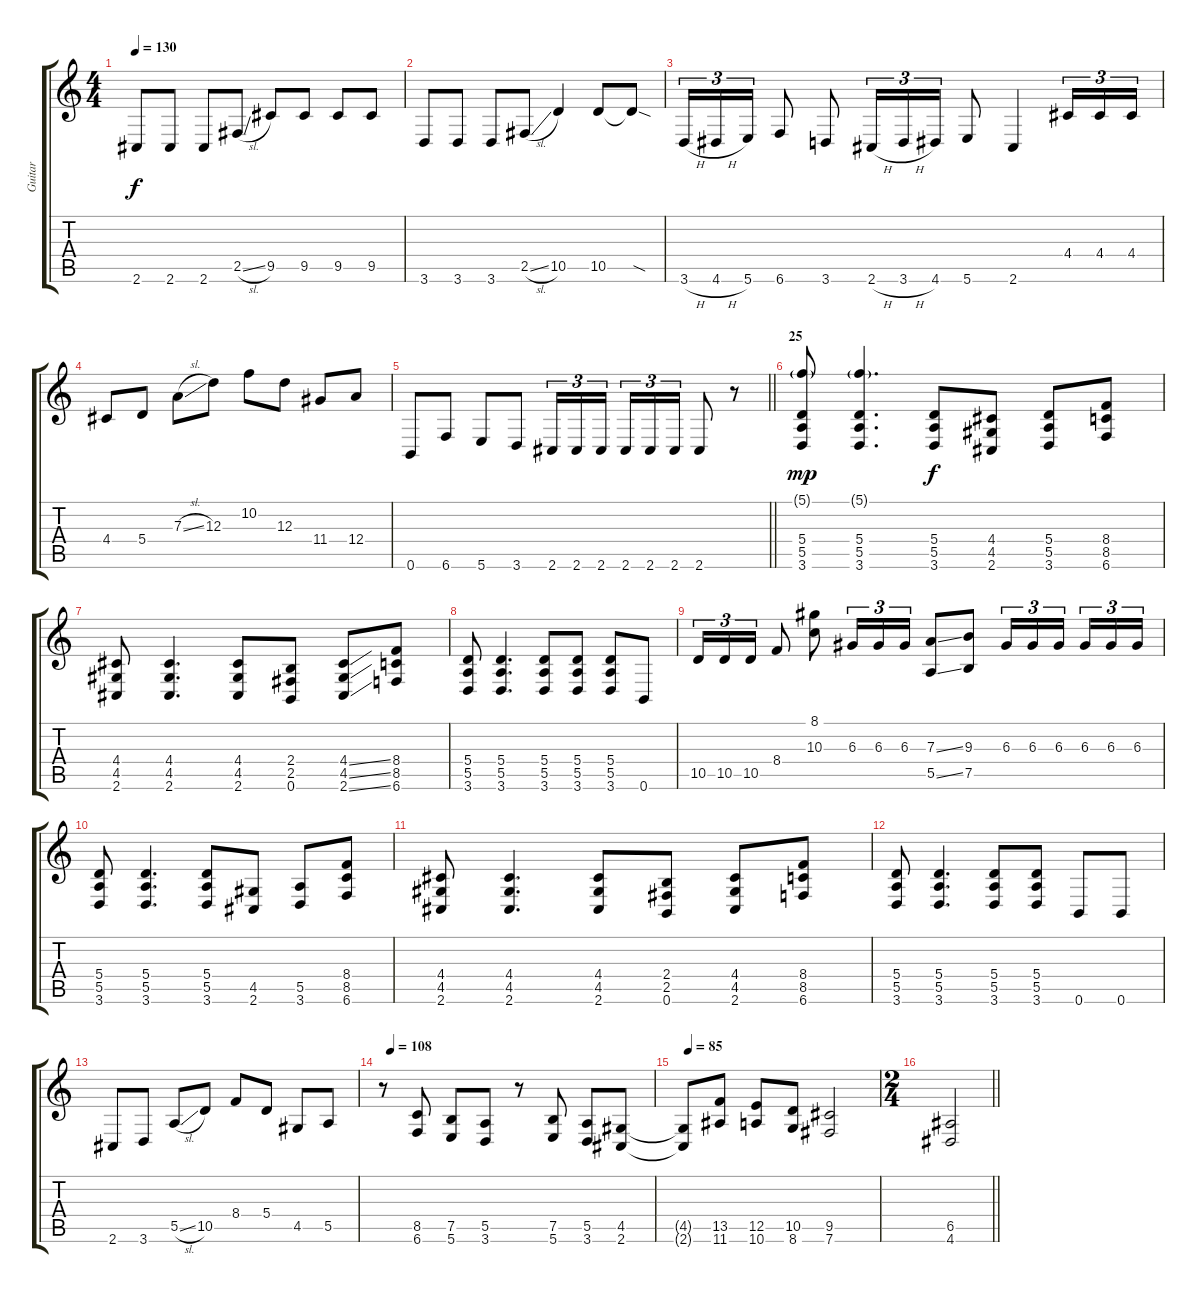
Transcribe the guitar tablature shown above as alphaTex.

\track ("Guitar" "Guitar") {instrument distortionguitar}
\staff {score tabs}
\tuning (C4 G3 D3 A2 E2 B1) {hide}
\ts (4 4)
\tempo 130
\clef g2
\ks c
2.6.8{dy f} 2.6.8 2.6.8 2.5{sl}.8 9.5.8 9.5.8 9.5.8 9.5.8 |
3.6.8 3.6.8 3.6.8 2.5{sl}.8 10.5.4 10.5.8 10.5{sod t}.8 |
3.6{h}.16{tu (3 2)} 4.6{h}.16{tu (3 2)} 5.6.16{tu (3 2)} 6.6.8 3.6.8 2.6{h}.16{tu (3 2)} 3.6{h}.16{tu (3 2)} 4.6.16{tu (3 2)} 5.6.8 2.6.4 4.4.16{tu (3 2)} 4.4.16{tu (3 2)} 4.4.16{tu (3 2)} |
4.4.8 5.4.8 7.3{sl}.8 12.3.8 10.2.8 12.3.8 11.4.8 12.4.8 |
\barLineRight lightlight
0.6.8 6.6.8 5.6.8 3.6.8 2.6.16{tu (3 2)} 2.6.16{tu (3 2)} 2.6.16{tu (3 2) beam splitsecondary} 2.6.16{tu (3 2)} 2.6.16{tu (3 2)} 2.6.16{tu (3 2)} 2.6.8 r.8 |
\section ("" "25")
(5.1{g} 5.4 5.5 3.6).8{dy mp} (5.1{g} 5.4 5.5 3.6).4{d} (5.4 5.5 3.6).8{dy f} (4.4 4.5 2.6).8 (5.4 5.5 3.6).8 (8.4 8.5 6.6).8 |
(4.4 4.5 2.6).8 (4.4 4.5 2.6).4{d} (4.4 4.5 2.6).8 (2.4 2.5 0.6).8 (4.4{ss} 4.5{ss} 2.6{ss}).8 (8.4 8.5 6.6).8 |
(5.4 5.5 3.6).8 (5.4 5.5 3.6).4{d} (5.4 5.5 3.6).8 (5.4 5.5 3.6).8 (5.4 5.5 3.6).8 0.6.8 |
10.5.16{tu (3 2)} 10.5.16{tu (3 2)} 10.5.16{tu (3 2)} 8.4.8 (8.1 10.3).8 6.3.16{tu (3 2)} 6.3.16{tu (3 2)} 6.3.16{tu (3 2)} (7.3{ss} 5.5{ss}).8 (9.3 7.5).8 6.3.16{tu (3 2)} 6.3.16{tu (3 2)} 6.3.16{tu (3 2) beam splitsecondary} 6.3.16{tu (3 2)} 6.3.16{tu (3 2)} 6.3.16{tu (3 2)} |
(5.4 5.5 3.6).8 (5.4 5.5 3.6).4{d} (5.4 5.5 3.6).8 (4.5 2.6).8 (5.5 3.6).8 (8.4 8.5 6.6).8 |
(4.4 4.5 2.6).8 (4.4 4.5 2.6).4{d} (4.4 4.5 2.6).8 (2.4 2.5 0.6).8 (4.4 4.5 2.6).8 (8.4 8.5 6.6).8 |
(5.4 5.5 3.6).8 (5.4 5.5 3.6).4{d} (5.4 5.5 3.6).8 (5.4 5.5 3.6).8 0.6.8 0.6.8 |
2.6.8 3.6.8 5.5{sl}.8 10.5.8 8.4.8 5.4.8 4.5.8 5.5.8 |
\tempo (108 0.03125)
r.8 (8.5 6.6).8 (7.5 5.6).8 (5.5 3.6).8 r.8 (7.5 5.6).8 (5.5 3.6).8 (4.5 2.6).8 |
\tempo (85 0.03125)
(4.5{t} 2.6{t}).8 (13.5 11.6).8 (12.5 10.6).8 (10.5 8.6).8 (9.5 7.6).2 |
\ts (2 4)
\barLineRight lightlight
(6.5 4.6).2
